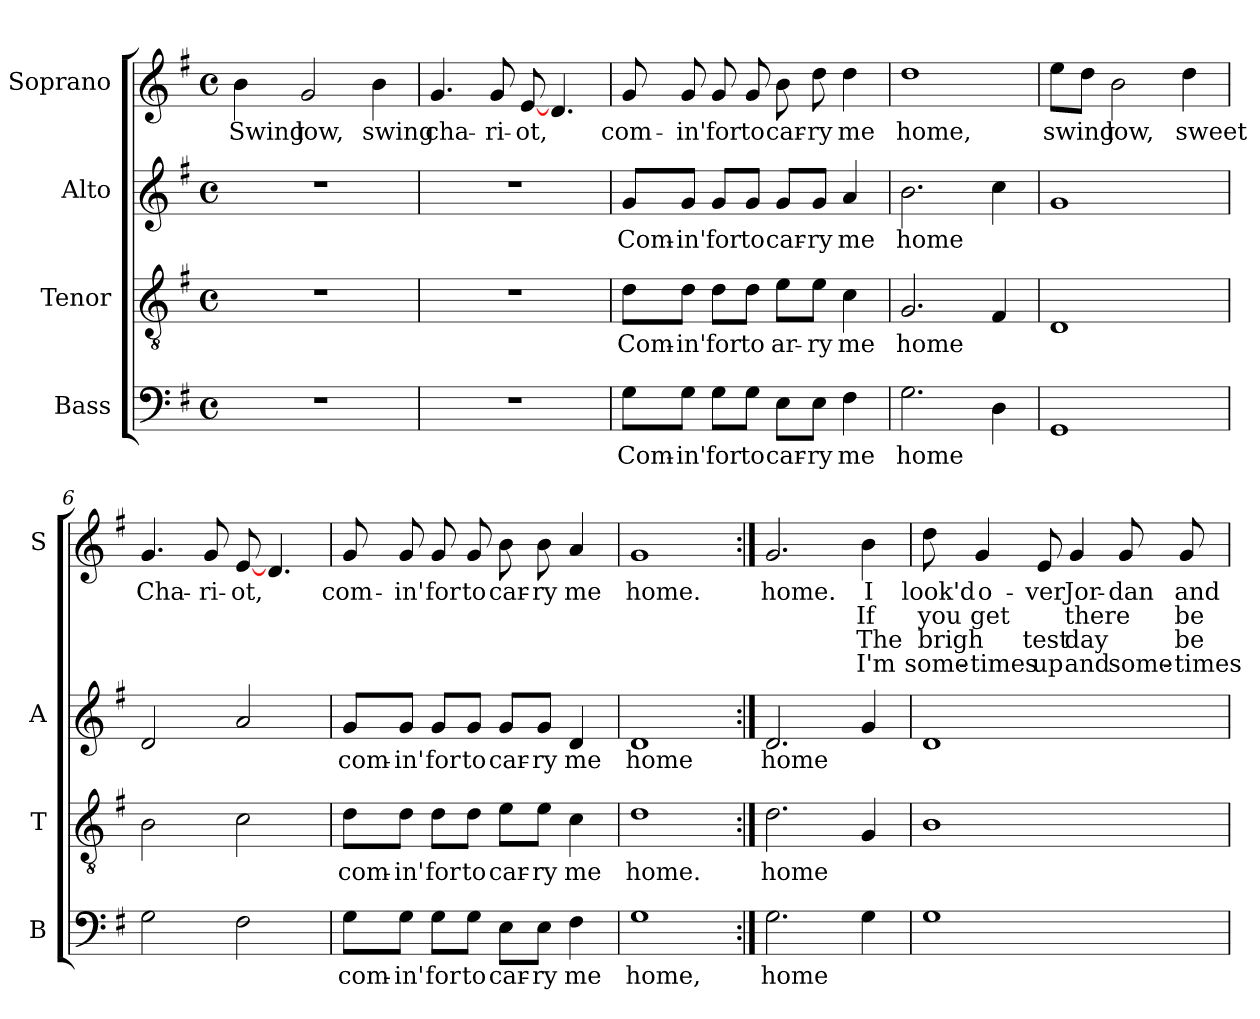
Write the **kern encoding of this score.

**kern	**text	**kern	**text	**kern	**text	**kern	**text	**text	**text	**text
*part4	*part4	*part3	*part3	*part2	*part2	*part1	*part1	*part1	*part1	*part1
*staff4	*staff4	*staff3	*staff3	*staff2	*staff2	*staff1	*staff1	*staff1	*staff1	*staff1
*I"Bass	*	*I"Tenor	*	*I"Alto	*	*I"Soprano	*	*	*	*
*I'B	*	*I'T	*	*I'A	*	*I'S	*	*	*	*
*clefF4	*	*clefGv2	*	*clefG2	*	*clefG2	*	*	*	*
*k[f#]	*	*k[f#]	*	*k[f#]	*	*k[f#]	*	*	*	*
*G:	*	*G:	*	*G:	*	*G:	*	*	*	*
*M4/4	*	*M4/4	*	*M4/4	*	*M4/4	*	*	*	*
*met(c)	*	*met(c)	*	*met(c)	*	*met(c)	*	*	*	*
=1	=1	=1	=1	=1	=1	=1	=1	=1	=1	=1
1r	.	1r	.	1r	.	4b\	Swing	.	.	.
.	.	.	.	.	.	2g/	low,	.	.	.
.	.	.	.	.	.	4b\	swing	.	.	.
=2	=2	=2	=2	=2	=2	=2	=2	=2	=2	=2
1r	.	1r	.	1r	.	4.g/	cha-	.	.	.
.	.	.	.	.	.	8g/	-ri-	.	.	.
.	.	.	.	.	.	[8e/	-ot,	.	.	.
.	.	.	.	.	.	4.d/	.	.	.	.
=3	=3	=3	=3	=3	=3	=3	=3	=3	=3	=3
8G\L	Com-	8d\L	Com-	8g/L	Com-	8g/	com-	.	.	.
8G\J	-in'	8d\J	-in'	8g/J	-in'	8g/	-in'	.	.	.
8G\L	for	8d\L	for	8g/L	for	8g/	for	.	.	.
8G\J	to	8d\J	to	8g/J	to	8g/	to	.	.	.
8E\L	car-	8e\L	ar-	8g/L	car-	8b\	car-	.	.	.
8E\J	-ry	8e\J	-ry	8g/J	-ry	8dd\	-ry	.	.	.
4F#\	me	4c\	me	4a/	me	4dd\	me	.	.	.
=4	=4	=4	=4	=4	=4	=4	=4	=4	=4	=4
2.G\	home	2.G/	home	2.b\	home	1dd	home,	.	.	.
4D\	.	4F#/	.	4cc\	.	.	.	.	.	.
=5	=5	=5	=5	=5	=5	=5	=5	=5	=5	=5
1GG	.	1D	.	1g	.	8ee\L	swing	.	.	.
.	.	.	.	.	.	8dd\J	.	.	.	.
.	.	.	.	.	.	2b\	low,	.	.	.
.	.	.	.	.	.	4dd\	sweet	.	.	.
!!LO:LB:g=z
=6	=6	=6	=6	=6	=6	=6	=6	=6	=6	=6
2G\	.	2B\	.	2d/	.	4.g/	Cha-	.	.	.
.	.	.	.	.	.	8g/	-ri-	.	.	.
2F#\	.	2c\	.	2a/	.	[8e/	-ot,	.	.	.
.	.	.	.	.	.	4.d/	.	.	.	.
=7	=7	=7	=7	=7	=7	=7	=7	=7	=7	=7
8G\L	com-	8d\L	com-	8g/L	com-	8g/	com-	.	.	.
8G\J	-in'	8d\J	-in'	8g/J	-in'	8g/	-in'	.	.	.
8G\L	for	8d\L	for	8g/L	for	8g/	for	.	.	.
8G\J	to	8d\J	to	8g/J	to	8g/	to	.	.	.
8E\L	car-	8e\L	car-	8g/L	car-	8b\	car-	.	.	.
8E\J	-ry	8e\J	-ry	8g/J	-ry	8b\	-ry	.	.	.
4F#\	me	4c\	me	4d/	me	4a/	me	.	.	.
=8	=8	=8	=8	=8	=8	=8	=8	=8	=8	=8
1G	home,	1d	home.	1d	home	1g	home.	.	.	.
=9:|!	=9:|!	=9:|!	=9:|!	=9:|!	=9:|!	=9:|!	=9:|!	=9:|!	=9:|!	=9:|!
2.G\	home	2.d\	home	2.d/	home	2.g/	home.	.	.	.
4G\	.	4G/	.	4g/	.	4b\	I	If	The	I'm
=10	=10	=10	=10	=10	=10	=10	=10	=10	=10	=10
1G	.	1B	.	1d	.	8dd\	look'd	you	brigh	some-
.	.	.	.	.	.	4g/	o-	get	.	-times
.	.	.	.	.	.	8e/	-ver	.	test	up
.	.	.	.	.	.	4g/	Jor-	there	day	and
.	.	.	.	.	.	8g/	-dan	.	.	some-
.	.	.	.	.	.	8g/	and	be-	be-	-times
=	=	=	=	=	=	=	=	=	=	=
*-	*-	*-	*-	*-	*-	*-	*-	*-	*-	*-
